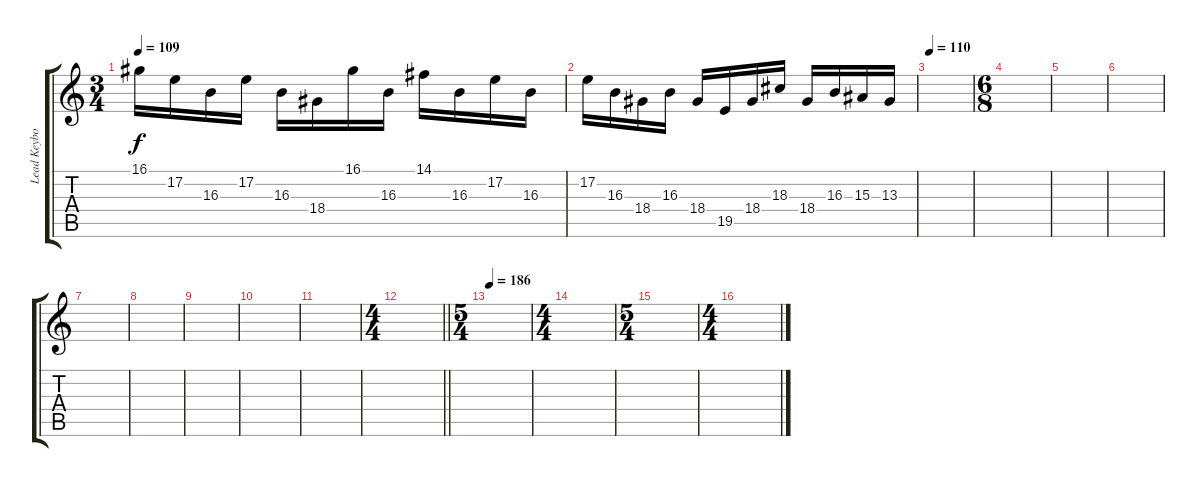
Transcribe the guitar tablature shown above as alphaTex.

\track ("Lead Keyboard harmony" "Lead Keybo") {instrument lead1square}
\staff {score tabs}
\tuning (E4 B3 G3 D3 A2 E2) {hide}
\ts (3 4)
\tempo 109
\clef g2
\ks c
16.1.16{dy f} 17.2.16 16.3.16 17.2.16 16.3.16 18.4.16 16.1.16 16.3.16 14.1.16 16.3.16 17.2.16 16.3.16 |
17.2.16 16.3.16 18.4.16 16.3.16 18.4.16 19.5.16 18.4.16 18.3.16 18.4.16 16.3.16 15.3.16 13.3.16 |
\tempo 110
|
\ts (6 8)
|
|
|
|
|
|
|
|
\ts (4 4)
\barLineRight lightlight
|
\ts (5 4)
\tempo 186
|
\ts (4 4)
|
\ts (5 4)
|
\ts (4 4)
